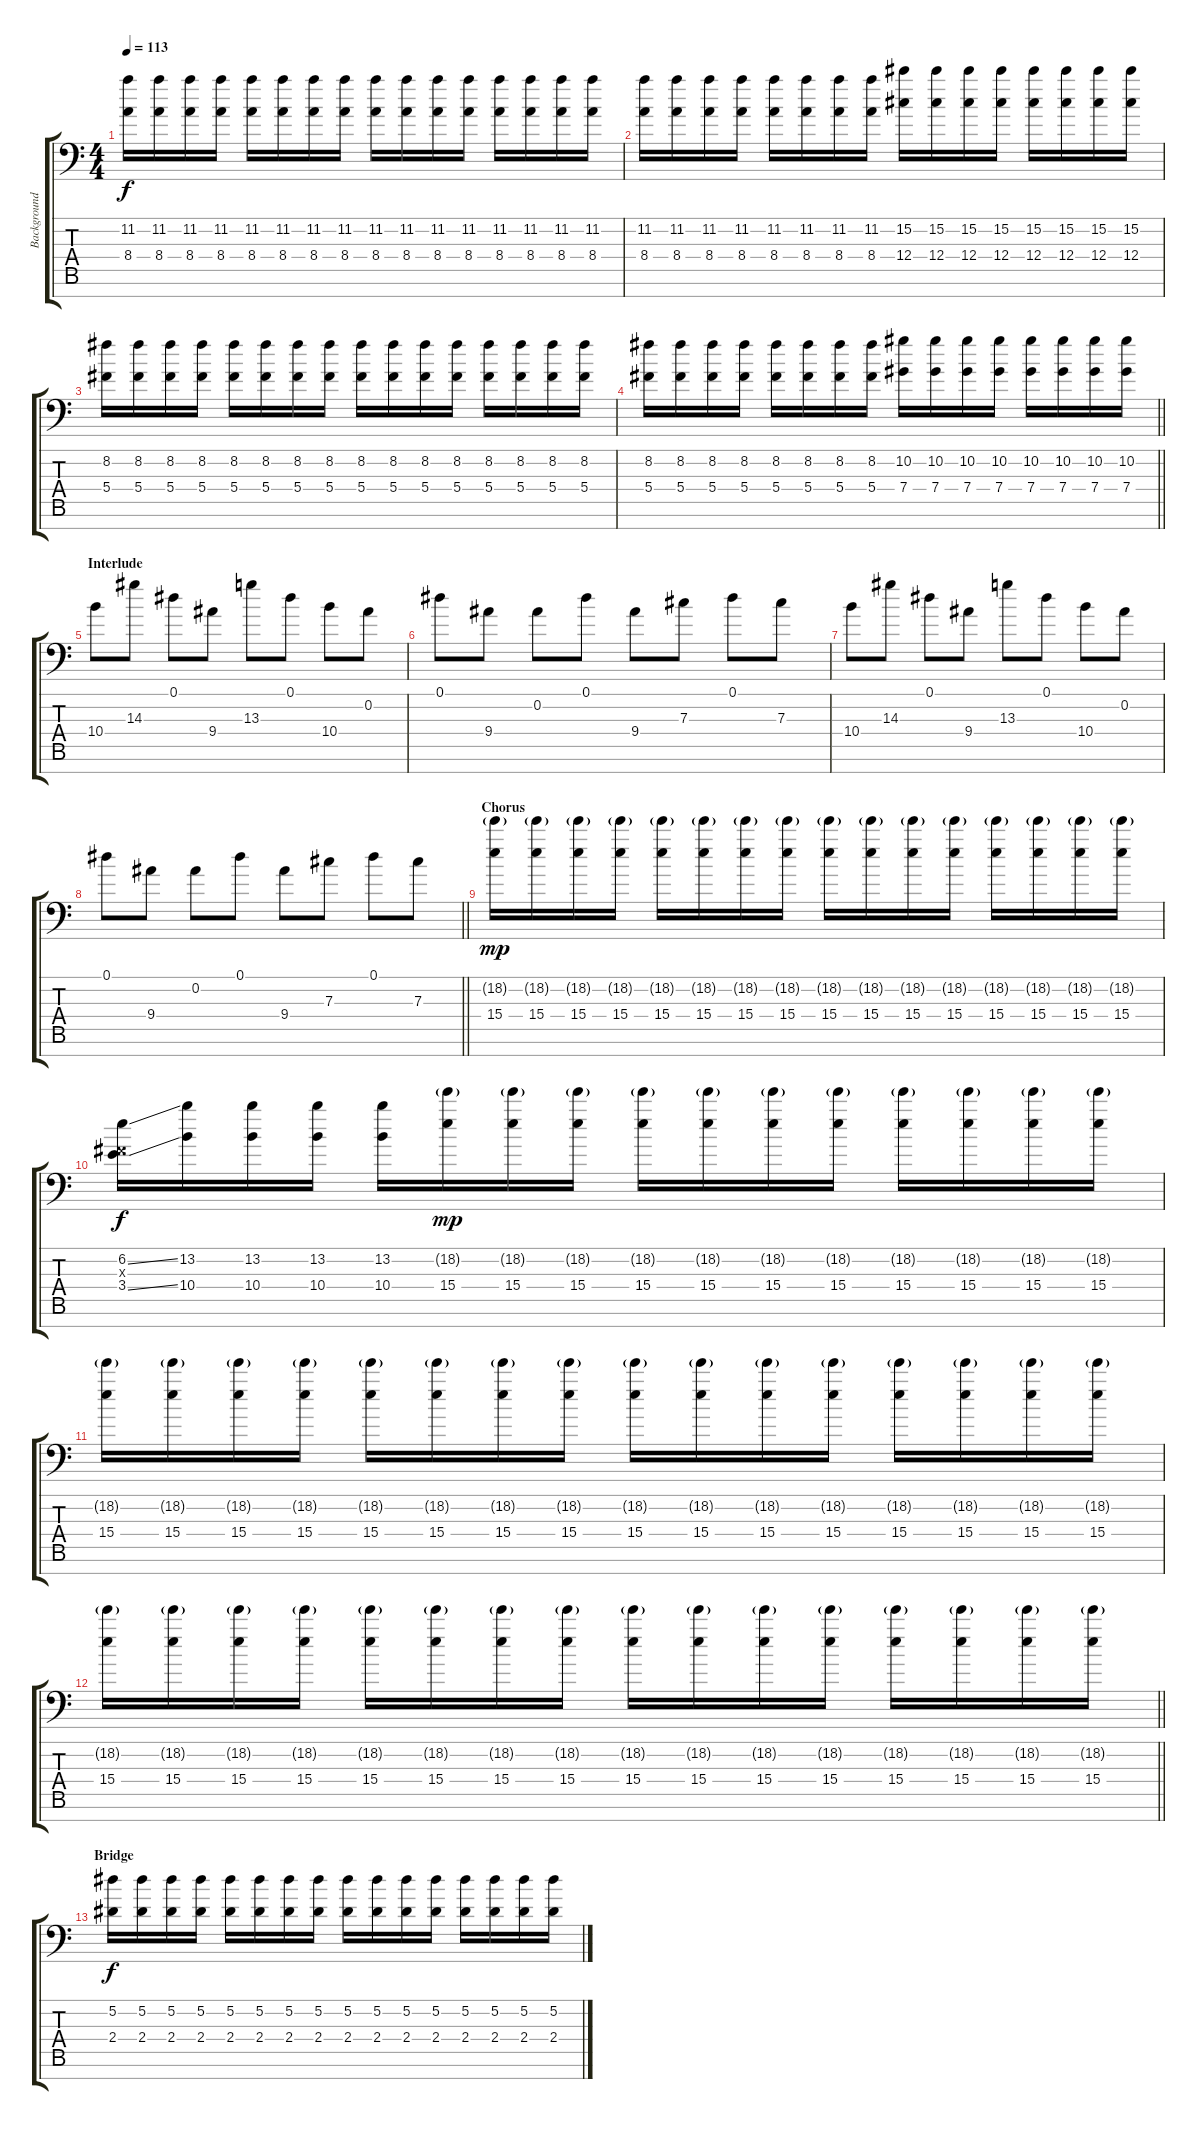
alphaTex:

\track ("Background" "Background") {instrument electricguitarjazz}
\staff {score tabs}
\tuning (Eb4 Bb3 Gb3 Db3 Ab2 Eb2 Ab1) {hide}
\ts (4 4)
\tempo 113
\clef f4
\ks c
(11.2 8.4).16{dy f} (11.2 8.4).16 (11.2 8.4).16 (11.2 8.4).16 (11.2 8.4).16 (11.2 8.4).16 (11.2 8.4).16 (11.2 8.4).16 (11.2 8.4).16 (11.2 8.4).16 (11.2 8.4).16 (11.2 8.4).16 (11.2 8.4).16 (11.2 8.4).16 (11.2 8.4).16 (11.2 8.4).16 |
(11.2 8.4).16 (11.2 8.4).16 (11.2 8.4).16 (11.2 8.4).16 (11.2 8.4).16 (11.2 8.4).16 (11.2 8.4).16 (11.2 8.4).16 (15.2 12.4).16 (15.2 12.4).16 (15.2 12.4).16 (15.2 12.4).16 (15.2 12.4).16 (15.2 12.4).16 (15.2 12.4).16 (15.2 12.4).16 |
(8.2 5.4).16 (8.2 5.4).16 (8.2 5.4).16 (8.2 5.4).16 (8.2 5.4).16 (8.2 5.4).16 (8.2 5.4).16 (8.2 5.4).16 (8.2 5.4).16 (8.2 5.4).16 (8.2 5.4).16 (8.2 5.4).16 (8.2 5.4).16 (8.2 5.4).16 (8.2 5.4).16 (8.2 5.4).16 |
\barLineRight lightlight
(8.2 5.4).16 (8.2 5.4).16 (8.2 5.4).16 (8.2 5.4).16 (8.2 5.4).16 (8.2 5.4).16 (8.2 5.4).16 (8.2 5.4).16 (10.2 7.4).16 (10.2 7.4).16 (10.2 7.4).16 (10.2 7.4).16 (10.2 7.4).16 (10.2 7.4).16 (10.2 7.4).16 (10.2 7.4).16 |
\section ("" "Interlude")
10.4.8{volume 10 instrument electricguitarjazz} 14.3.8 0.1.8 9.4.8 13.3.8 0.1.8 10.4.8 0.2.8 |
0.1.8 9.4.8 0.2.8 0.1.8 9.4.8 7.3.8 0.1.8 7.3.8 |
10.4.8 14.3.8 0.1.8 9.4.8 13.3.8 0.1.8 10.4.8 0.2.8 |
\barLineRight lightlight
0.1.8 9.4.8 0.2.8 0.1.8 9.4.8 7.3.8 0.1.8 7.3.8 |
\section ("" "Chorus")
(18.2{g} 15.4).16{dy mp volume 10 instrument overdrivenguitar} (18.2{g} 15.4).16 (18.2{g} 15.4).16 (18.2{g} 15.4).16 (18.2{g} 15.4).16 (18.2{g} 15.4).16 (18.2{g} 15.4).16 (18.2{g} 15.4).16 (18.2{g} 15.4).16 (18.2{g} 15.4).16 (18.2{g} 15.4).16 (18.2{g} 15.4).16 (18.2{g} 15.4).16 (18.2{g} 15.4).16 (18.2{g} 15.4).16 (18.2{g} 15.4).16 |
(6.2{ss} 0.3{x} 3.4{ss}).16{dy f} (13.2 10.4).16 (13.2 10.4).16 (13.2 10.4).16 (13.2 10.4).16 (18.2{g} 15.4).16{dy mp} (18.2{g} 15.4).16 (18.2{g} 15.4).16 (18.2{g} 15.4).16 (18.2{g} 15.4).16 (18.2{g} 15.4).16 (18.2{g} 15.4).16 (18.2{g} 15.4).16 (18.2{g} 15.4).16 (18.2{g} 15.4).16 (18.2{g} 15.4).16 |
(18.2{g} 15.4).16{instrument overdrivenguitar} (18.2{g} 15.4).16 (18.2{g} 15.4).16 (18.2{g} 15.4).16 (18.2{g} 15.4).16 (18.2{g} 15.4).16 (18.2{g} 15.4).16 (18.2{g} 15.4).16 (18.2{g} 15.4).16 (18.2{g} 15.4).16 (18.2{g} 15.4).16 (18.2{g} 15.4).16 (18.2{g} 15.4).16 (18.2{g} 15.4).16 (18.2{g} 15.4).16 (18.2{g} 15.4).16 |
\barLineRight lightlight
(18.2{g} 15.4).16{instrument overdrivenguitar} (18.2{g} 15.4).16 (18.2{g} 15.4).16 (18.2{g} 15.4).16 (18.2{g} 15.4).16 (18.2{g} 15.4).16 (18.2{g} 15.4).16 (18.2{g} 15.4).16 (18.2{g} 15.4).16 (18.2{g} 15.4).16 (18.2{g} 15.4).16 (18.2{g} 15.4).16 (18.2{g} 15.4).16 (18.2{g} 15.4).16 (18.2{g} 15.4).16 (18.2{g} 15.4).16 |
\section ("" "Bridge")
(5.2 2.4).16{dy f volume 0} (5.2 2.4).16 (5.2 2.4).16 (5.2 2.4).16 (5.2 2.4).16 (5.2 2.4).16 (5.2 2.4).16 (5.2 2.4).16 (5.2 2.4).16 (5.2 2.4).16 (5.2 2.4).16 (5.2 2.4).16 (5.2 2.4).16 (5.2 2.4).16 (5.2 2.4).16 (5.2 2.4).16
